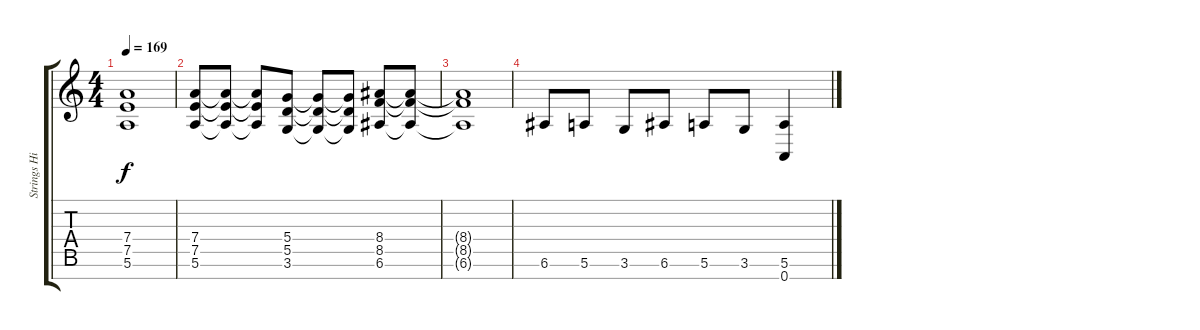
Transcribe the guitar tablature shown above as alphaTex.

\track ("Strings High" "Strings Hi") {instrument stringensemble1}
\staff {score tabs}
\tuning (E5 B4 G4 D4 A3 E3 A2) {hide}
\ts (4 4)
\tempo 169
\clef g2
\ks c
(7.4{t} 7.5{t} 5.6{t}).1{dy f} |
(7.4 7.5 5.6).8 (7.4{t} 7.5{t} 5.6{t}).8 (7.4{t} 7.5{t} 5.6{t}).8 (5.4 5.5 3.6).8 (5.4{t} 5.5{t} 3.6{t}).8 (5.4{t} 5.5{t} 3.6{t}).8 (8.4 8.5 6.6).8 (8.4{t} 8.5{t} 6.6{t}).8 |
(8.4{t} 8.5{t} 6.6{t}).1 |
6.6.8 5.6.8 3.6.8 6.6.8 5.6.8 3.6.8 (5.6 0.7).4
